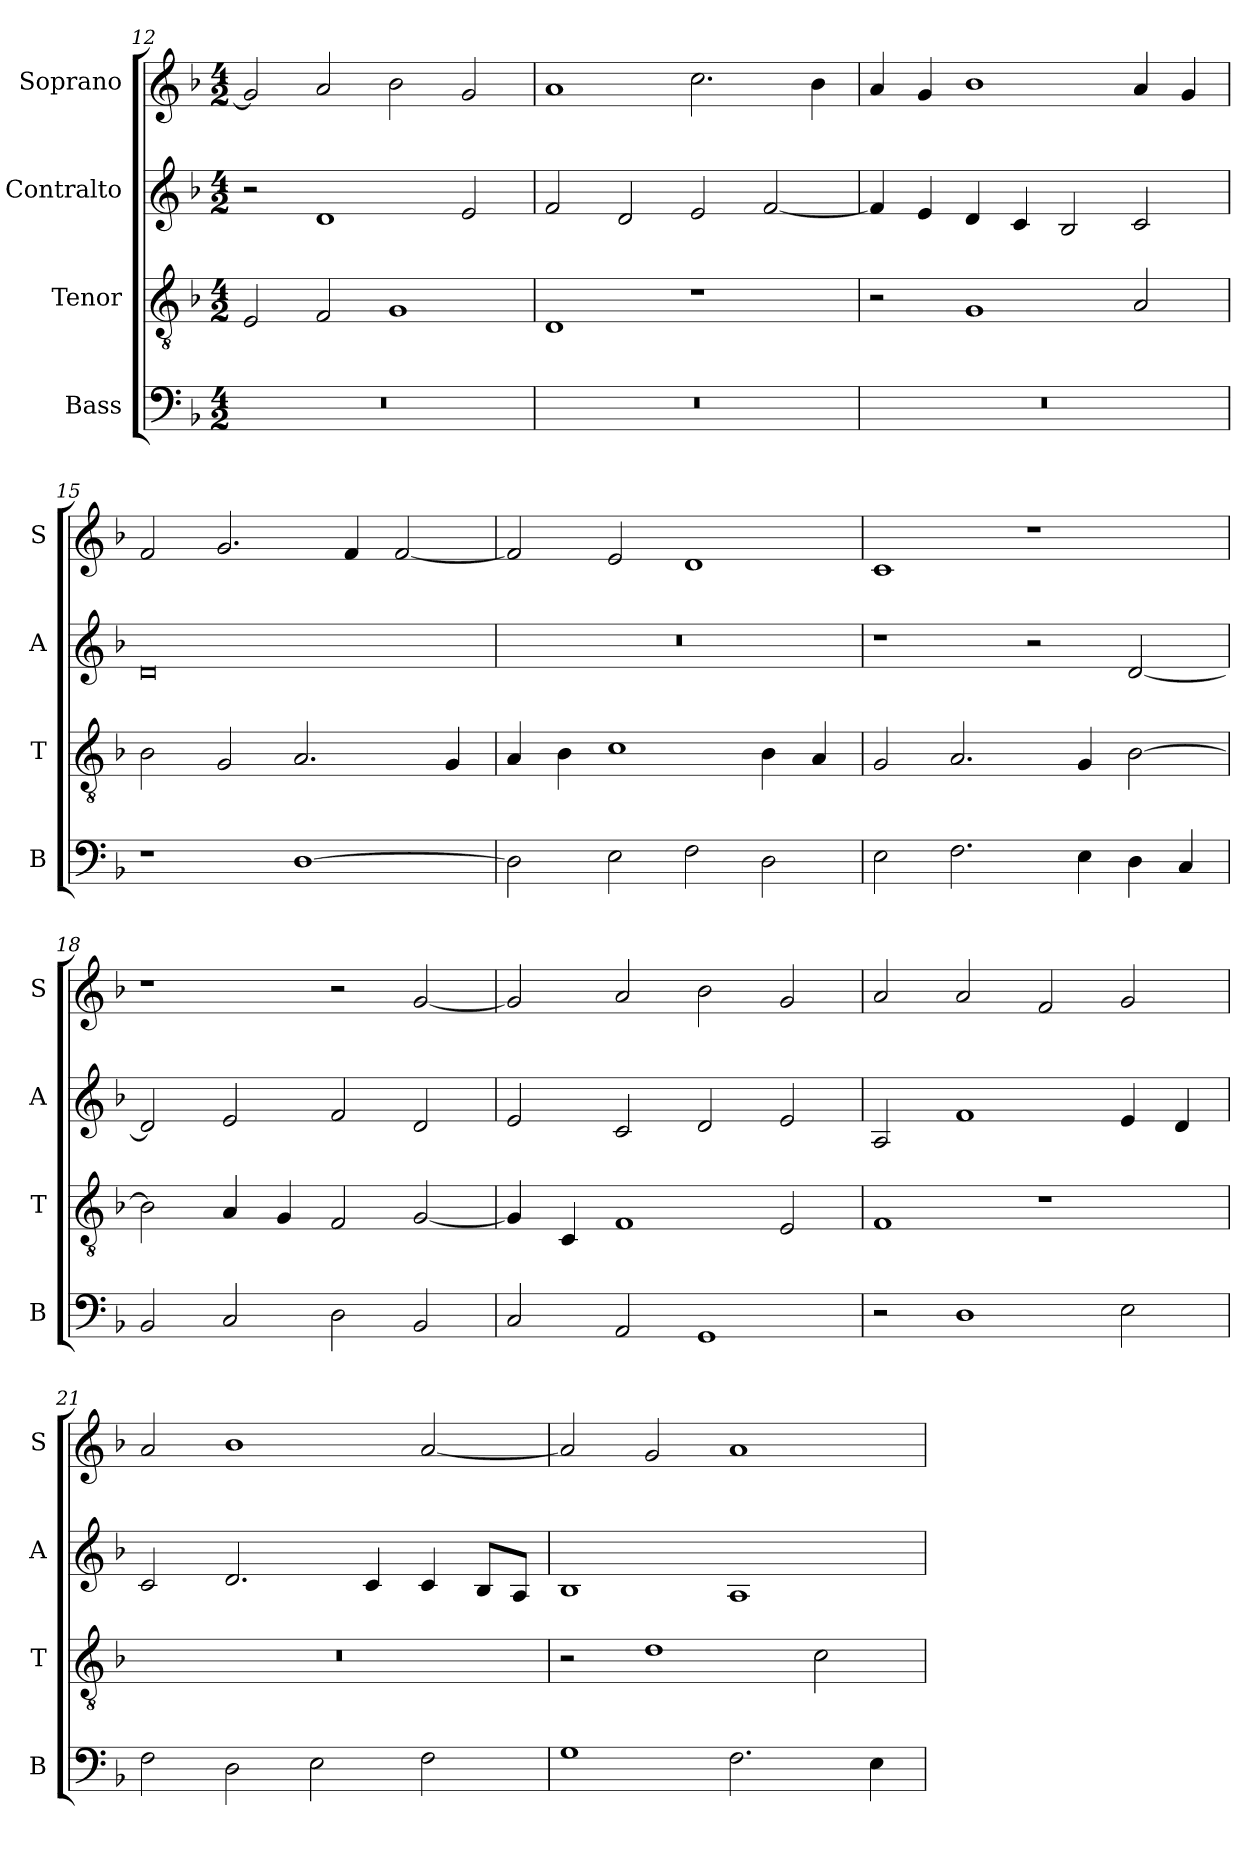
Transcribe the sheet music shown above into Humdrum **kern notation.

**kern	**kern	**kern	**kern
*part4	*part3	*part2	*part1
*staff4	*staff3	*staff2	*staff1
*I"Bass	*I"Tenor	*I"Contralto	*I"Soprano
*I'B	*I'T	*I'A	*I'S
*clefF4	*clefGv2	*clefG2	*clefG2
*k[b-]	*k[b-]	*k[b-]	*k[b-]
*F:ion	*F:ion	*F:ion	*F:ion
*M4/2	*M4/2	*M4/2	*M4/2
=12	=12	=12	=12
0r	2E	2r	2g]
.	2F	1d	2a
.	1G	.	2b-
.	.	2e	2g
=13	=13	=13	=13
0r	1D	2f	1a
.	.	2d	.
.	1r	2e	2.cc
.	.	[2f	.
.	.	.	4b-
=14	=14	=14	=14
0r	2r	4f]	4a
.	.	4e	4g
.	1G	4d	1b-
.	.	4c	.
.	.	2B-	.
.	2A	2c	4a
.	.	.	4g
=15	=15	=15	=15
1r	2B-	0d	2f
.	2G	.	2.g
[1D	2.A	.	.
.	.	.	4f
.	.	.	[2f
.	4G	.	.
=16	=16	=16	=16
2D]	4A	0r	2f]
.	4B-	.	.
2E	1c	.	2e
2F	.	.	1d
2D	4B-	.	.
.	4A	.	.
=17	=17	=17	=17
2E	2G	1r	1c
2.F	2.A	.	.
.	.	2r	1r
4E	4G	.	.
4D	[2B-	[2d	.
4C	.	.	.
=18	=18	=18	=18
2BB-	2B-]	2d]	1r
2C	4A	2e	.
.	4G	.	.
2D	2F	2f	2r
2BB-	[2G	2d	[2g
=19	=19	=19	=19
2C	4G]	2e	2g]
.	4C	.	.
2AA	1F	2c	2a
1GG	.	2d	2b-
.	2E	2e	2g
=20	=20	=20	=20
2r	1F	2A	2a
1D	.	1f	2a
.	1r	.	2f
2E	.	4e	2g
.	.	4d	.
=21	=21	=21	=21
2F	0r	2c	2a
2D	.	2.d	1b-
2E	.	.	.
.	.	4c	.
2F	.	4c	[2a
.	.	8B-/L	.
.	.	8A/J	.
=22	=22	=22	=22
1G	2r	1B-	2a]
.	1d	.	2g
2.F	.	1A	1a
.	2c	.	.
4E	.	.	.
=	=	=	=
*-	*-	*-	*-
